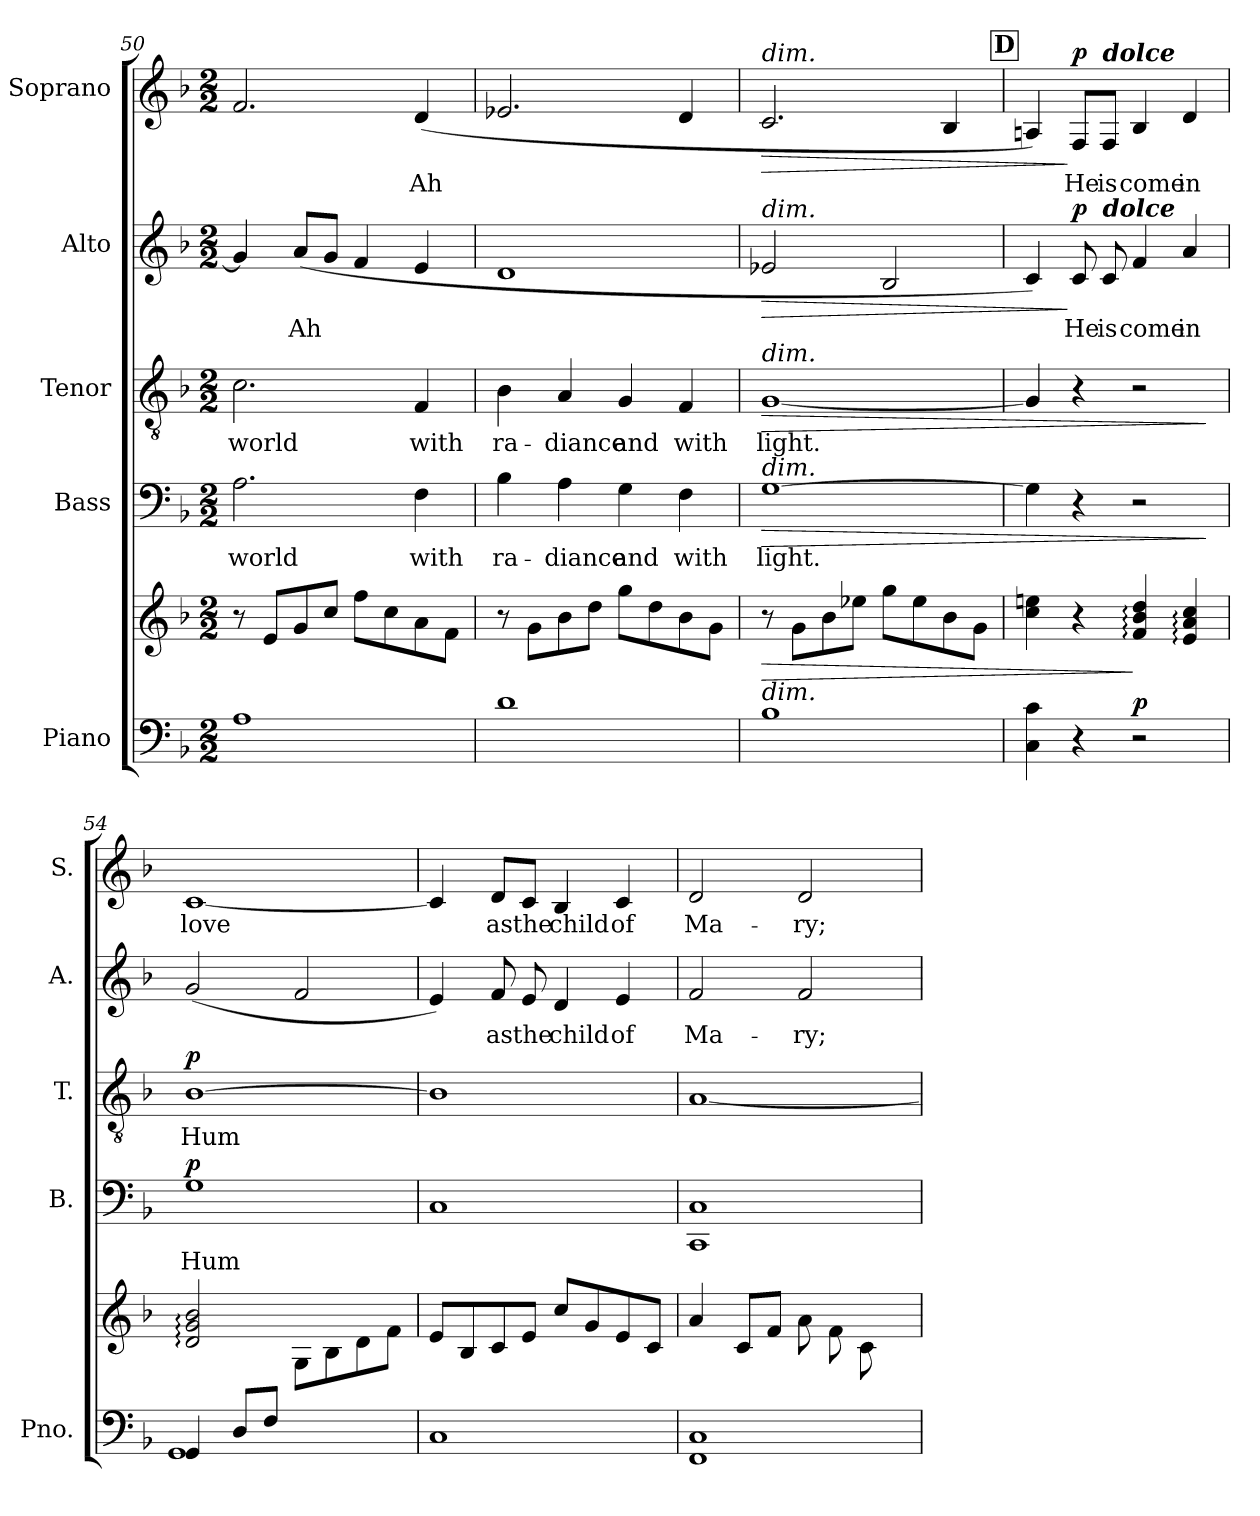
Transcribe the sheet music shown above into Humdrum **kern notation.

**kern	**kern	**dynam	**kern	**text	**dynam	**kern	**text	**dynam	**kern	**text	**dynam	**kern	**text	**dynam
*part5	*part5	*part5	*part4	*part4	*part4	*part3	*part3	*part3	*part2	*part2	*part2	*part1	*part1	*part1
*staff6	*staff5	*staff5/6	*staff4	*staff4	*staff4	*staff3	*staff3	*staff3	*staff2	*staff2	*staff2	*staff1	*staff1	*staff1
*I"Piano	*	*	*I"Bass	*	*	*I"Tenor	*	*	*I"Alto	*	*	*I"Soprano	*	*
*I'Pno.	*	*	*I'B.	*	*	*I'T.	*	*	*I'A.	*	*	*I'S.	*	*
*clefF4	*clefG2	*	*clefF4	*	*	*clefGv2	*	*	*clefG2	*	*	*clefG2	*	*
*	*	*	*	*	*	*	*	*	*	*	*	*ITrd-4c-7	*	*
*k[b-]	*k[b-]	*	*k[b-]	*	*	*k[b-]	*	*	*k[b-]	*	*	*k[]	*	*
*M2/2	*M2/2	*	*M2/2	*	*	*M2/2	*	*	*M2/2	*	*	*M2/2	*	*
=50	=50	=50	=50	=50	=50	=50	=50	=50	=50	=50	=50	=50	=50	=50
1A	8r	.	2.A\	world	.	2.c\	world	.	4g/]	.	.	2.cci/	.	.
.	8e/L	.	.	.	.	.	.	.	.	.	.	.	.	.
.	8g/	.	.	.	.	.	.	.	(8a/L	Ah	.	.	.	.
.	8cc/J	.	.	.	.	.	.	.	8g/J	.	.	.	.	.
.	8ff\L	.	.	.	.	.	.	.	4f/	.	.	.	.	.
.	8cc\	.	.	.	.	.	.	.	.	.	.	.	.	.
.	8a\	.	4F\	with	.	4F/	with	.	4e/	.	.	(4ai/	Ah	.
.	8f\J	.	.	.	.	.	.	.	.	.	.	.	.	.
!!LO:LB:g=z
=51	=51	=51	=51	=51	=51	=51	=51	=51	=51	=51	=51	=51	=51	=51
1d	8r	.	4B-\	ra-	.	4B-\	ra-	.	1d	.	.	2.b-Xi/	.	.
.	8g\L	.	.	.	.	.	.	.	.	.	.	.	.	.
.	8b-\	.	4A\	-diance	.	4A/	-diance	.	.	.	.	.	.	.
.	8dd\J	.	.	.	.	.	.	.	.	.	.	.	.	.
.	8gg\L	.	4G\	and	.	4G/	and	.	.	.	.	.	.	.
.	8dd\	.	.	.	.	.	.	.	.	.	.	.	.	.
.	8b-\	.	4F\	with	.	4F/	with	.	.	.	.	4ai/	.	.
.	8g\J	.	.	.	.	.	.	.	.	.	.	.	.	.
=52	=52	=52	=52	=52	=52	=52	=52	=52	=52	=52	=52	=52	=52	=52
!	!	!	!	!	!	!	!	!	!	!	!	!LO:TX:a:i:t=dim.	!	!
!	!	!	!	!	!	!	!	!	!LO:TX:a:i:t=dim.	!	!	!	!	!
!	!	!	!	!	!	!LO:TX:a:i:t=dim.	!	!	!	!	!	!	!	!
!	!	!	!LO:TX:a:i:t=dim.	!	!	!	!	!	!	!	!	!	!	!
!LO:TX:a:i:t=dim.	!	!	!	!	!	!	!	!	!	!	!	!	!	!
!	!	!LO:HP:b	!	!	!LO:HP:b	!	!	!LO:HP:b	!	!	!LO:HP:b	!	!	!LO:HP:b
1B-	8r	>	[1G	light.	>	[1G	light.	>	2e-X/	.	>	2.gi/	.	>
.	8g\L	.	.	.	.	.	.	.	.	.	.	.	.	.
.	8b-\	.	.	.	.	.	.	.	.	.	.	.	.	.
.	8ee-X\J	.	.	.	.	.	.	.	.	.	.	.	.	.
.	8gg\L	.	.	.	.	.	.	.	2B-/	.	.	.	.	.
.	8ee-\	.	.	.	.	.	.	.	.	.	.	.	.	.
.	8b-\	.	.	.	.	.	.	.	.	.	.	4fi/	.	.
.	8g\J	.	.	.	.	.	.	.	.	.	.	.	.	.
!!LO:REH:place=s1:a:B:fs=16:t=D
=53	=53	=53	=53	=53	=53	=53	=53	=53	=53	=53	=53	=53	=53	=53
4C\ 4c\	4cc\ 4een\	.	4G\]	.	.	4G/]	.	.	4c/)	.	.	4eni/)	.	.
!	!	!	!	!	!	!	!	!	!	!	!LO:DY:n=1:a	!	!	!LO:DY:n=1:a
4r	4r	.	4r	.	.	4r	.	.	8c/	He	] p	8ci/L	He	] p
!	!	!	!	!	!	!	!	!	!	!	!	!LO:TX:a:Bi:t=dolce	!	!
!	!	!	!	!	!	!	!	!	!LO:TX:a:Bi:t=dolce	!	!	!	!	!
.	.	.	.	.	.	.	.	.	8c/	is	.	8ci/J	is	.
!	!	!LO:DY:n=1:a=2	!	!	!	!	!	!	!	!	!	!	!	!
2r	4f/: 4b-/: 4dd/:	] p	2r	.	.	2r	.	.	4f/	come	.	4fi/	come	.
.	4e/: 4a/: 4cc/:	.	.	.	.	.	.	.	4a/	in	.	4ai/	in	.
.	.	.	.	.	]	.	.	]	.	.	.	.	.	.
=54	=54	=54	=54	=54	=54	=54	=54	=54	=54	=54	=54	=54	=54	=54
*^	*^	*	*	*	*	*	*	*	*	*	*	*	*	*
*	*^	*	*	*	*	*	*	*	*	*	*	*	*	*	*	*
!	!	!	!	!	!	!	!	!LO:DY:a	!	!	!LO:DY:a	!	!	!	!	!	!
(4GG/	1ryy	1GG	2d/: 2g/: 2b-/:	2ryy	.	1G	Hum	p	[1B-	Hum	p	(2g/	.	.	[1gi	love	.
8D/L	.	.	.	.	.	.	.	.	.	.	.	.	.	.	.	.	.
8F/J	.	.	.	.	.	.	.	.	.	.	.	.	.	.	.	.	.
2ryy	.	.	2ryy	8G\L	.	.	.	.	.	.	.	2f/	.	.	.	.	.
.	.	.	.	8B-\	.	.	.	.	.	.	.	.	.	.	.	.	.
.	.	.	.	8d\	.	.	.	.	.	.	.	.	.	.	.	.	.
.	.	.	.	8f\J)	.	.	.	.	.	.	.	.	.	.	.	.	.
*v	*v	*v	*	*	*	*	*	*	*	*	*	*	*	*	*	*	*
*	*v	*v	*	*	*	*	*	*	*	*	*	*	*	*	*
=55	=55	=55	=55	=55	=55	=55	=55	=55	=55	=55	=55	=55	=55	=55
1C	8e/L	.	1C	.	.	1B-]	.	.	4e/)	.	.	4gi/]	.	.
.	8B-/	.	.	.	.	.	.	.	.	.	.	.	.	.
.	8c/	.	.	.	.	.	.	.	8f/	as	.	8ai/L	as	.
.	8e/J	.	.	.	.	.	.	.	8e/	the	.	8gi/J	the	.
.	8cc/L	.	.	.	.	.	.	.	4d/	child	.	4fi/	child	.
.	8g/	.	.	.	.	.	.	.	.	.	.	.	.	.
.	8e/	.	.	.	.	.	.	.	4e/	of	.	4gi/	of	.
.	8c/J	.	.	.	.	.	.	.	.	.	.	.	.	.
!!LO:PB:g=z
=56	=56	=56	=56	=56	=56	=56	=56	=56	=56	=56	=56	=56	=56	=56
*^	*	*	*	*	*	*	*	*	*	*	*	*	*	*
2..ryy	1FF 1C	4a/	.	1CC 1C	.	.	[1A	.	.	2f/	Ma-	.	2ai/	Ma-	.
.	.	8c/L	.	.	.	.	.	.	.	.	.	.	.	.	.
.	.	8f/J	.	.	.	.	.	.	.	.	.	.	.	.	.
.	.	8a\L	.	.	.	.	.	.	.	2f/	-ry;	.	2ai/	-ry;	.
.	.	8f\	.	.	.	.	.	.	.	.	.	.	.	.	.
.	.	8c\	.	.	.	.	.	.	.	.	.	.	.	.	.
8A/J	.	8ryy	.	.	.	.	.	.	.	.	.	.	.	.	.
*v	*v	*	*	*	*	*	*	*	*	*	*	*	*	*	*
=	=	=	=	=	=	=	=	=	=	=	=	=	=	=
*-	*-	*-	*-	*-	*-	*-	*-	*-	*-	*-	*-	*-	*-	*-
